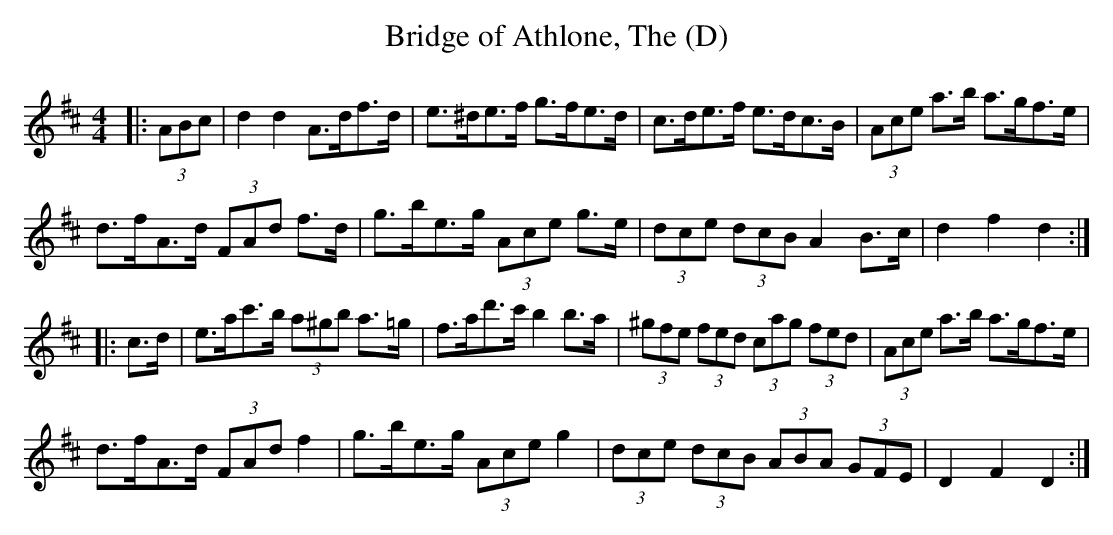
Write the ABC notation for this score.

X:1
T:Bridge of Athlone, The (D)
M:4/4
L:1/8
K:DMaj
|: (3ABc |\
d2 d2 A>df>d | e>^de>f g>fe>d | c>de>f e>dc>B | (3Ace a>b a>gf>e |
d>fA>d (3FAd f>d | g>be>g (3Ace g>e | (3dce (3dcB A2 B>c | d2 f2 d2 :|
|: c>d |\
e>ac'>b (3a^gb a>=g | f>ad'>c' b2 b>a | (3^gfe (3fed (3cag (3fed | (3Ace a>b a>gf>e |
d>fA>d (3FAd f2 | g>be>g (3Ace g2 | (3dce (3dcB (3ABA (3GFE | D2 F2 D2 :|
